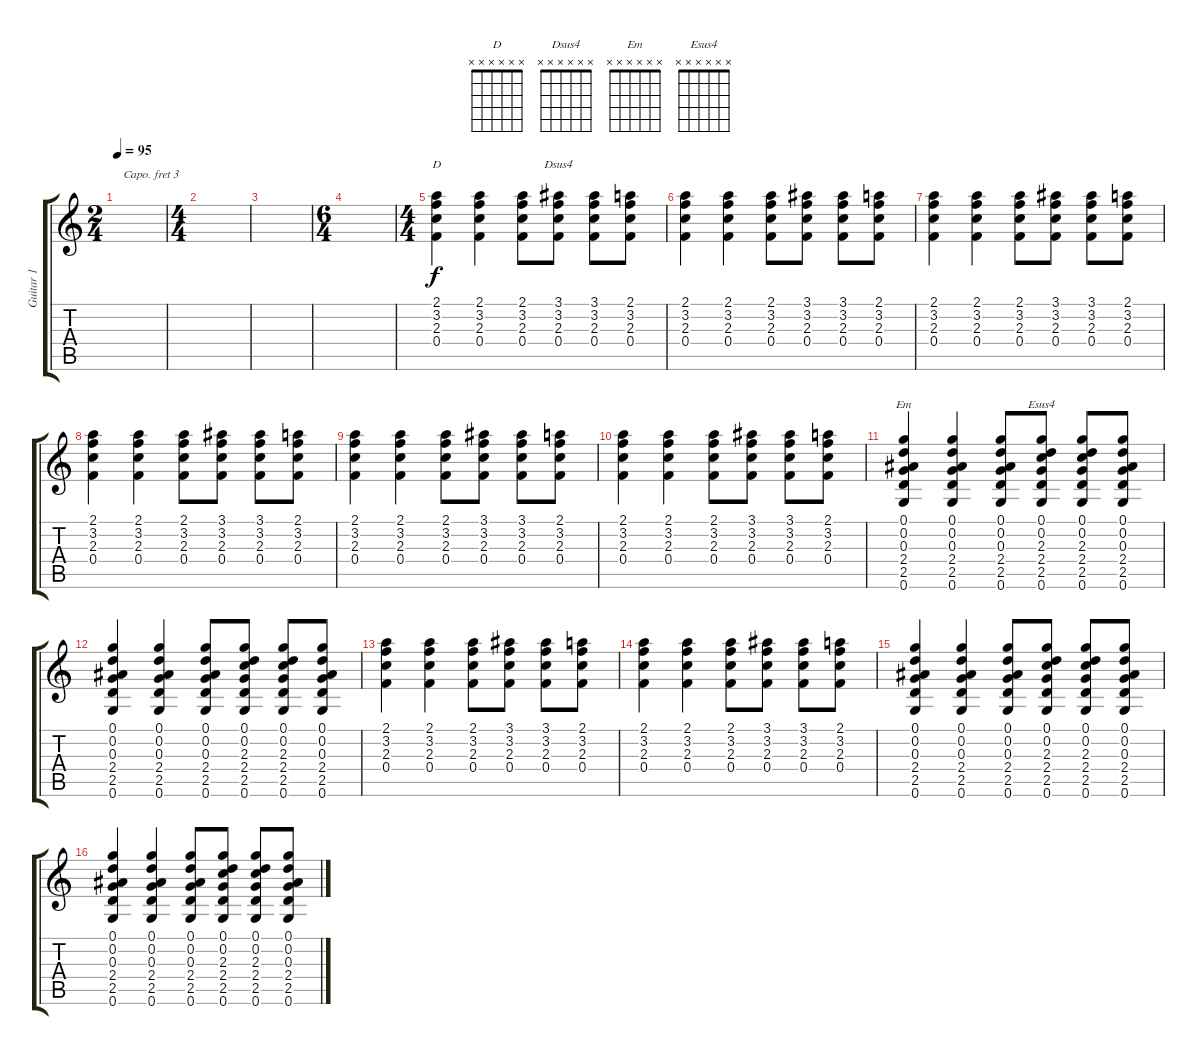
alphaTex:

\track ("Guitar 1" "Guitar 1") {instrument acousticguitarsteel}
\staff {score tabs}
\capo 3
\tuning (E4 B3 G3 D3 A2 E2) {hide}
\chord ("D" x x x x x x) {firstfret 0}
\chord ("Dsus4" x x x x x x) {firstfret 0}
\chord ("Em" x x x x x x) {firstfret 0}
\chord ("Esus4" x x x x x x) {firstfret 0}
\ts (2 4)
\tempo 95
\clef g2
\ks c
|
\ts (4 4)
|
|
\ts (6 4)
|
\ts (4 4)
(2.1 3.2 2.3 0.4).4{ch "D"} (2.1 3.2 2.3 0.4).4 (2.1 3.2 2.3 0.4).8 (3.1 3.2 2.3 0.4).8{ch "Dsus4"} (3.1 3.2 2.3 0.4).8 (2.1 3.2 2.3 0.4).8 |
(2.1 3.2 2.3 0.4).4 (2.1 3.2 2.3 0.4).4 (2.1 3.2 2.3 0.4).8 (3.1 3.2 2.3 0.4).8 (3.1 3.2 2.3 0.4).8 (2.1 3.2 2.3 0.4).8 |
(2.1 3.2 2.3 0.4).4 (2.1 3.2 2.3 0.4).4 (2.1 3.2 2.3 0.4).8 (3.1 3.2 2.3 0.4).8 (3.1 3.2 2.3 0.4).8 (2.1 3.2 2.3 0.4).8 |
(2.1 3.2 2.3 0.4).4 (2.1 3.2 2.3 0.4).4 (2.1 3.2 2.3 0.4).8 (3.1 3.2 2.3 0.4).8 (3.1 3.2 2.3 0.4).8 (2.1 3.2 2.3 0.4).8 |
(2.1 3.2 2.3 0.4).4 (2.1 3.2 2.3 0.4).4 (2.1 3.2 2.3 0.4).8 (3.1 3.2 2.3 0.4).8 (3.1 3.2 2.3 0.4).8 (2.1 3.2 2.3 0.4).8 |
(2.1 3.2 2.3 0.4).4 (2.1 3.2 2.3 0.4).4 (2.1 3.2 2.3 0.4).8 (3.1 3.2 2.3 0.4).8 (3.1 3.2 2.3 0.4).8 (2.1 3.2 2.3 0.4).8 |
(0.1 0.2 0.3 2.4 2.5 0.6).4{ch "Em"} (0.1 0.2 0.3 2.4 2.5 0.6).4 (0.1 0.2 0.3 2.4 2.5 0.6).8 (0.1 0.2 2.3 2.4 2.5 0.6).8{ch "Esus4"} (0.1 0.2 2.3 2.4 2.5 0.6).8 (0.1 0.2 0.3 2.4 2.5 0.6).8 |
(0.1 0.2 0.3 2.4 2.5 0.6).4 (0.1 0.2 0.3 2.4 2.5 0.6).4 (0.1 0.2 0.3 2.4 2.5 0.6).8 (0.1 0.2 2.3 2.4 2.5 0.6).8 (0.1 0.2 2.3 2.4 2.5 0.6).8 (0.1 0.2 0.3 2.4 2.5 0.6).8 |
(2.1 3.2 2.3 0.4).4 (2.1 3.2 2.3 0.4).4 (2.1 3.2 2.3 0.4).8 (3.1 3.2 2.3 0.4).8 (3.1 3.2 2.3 0.4).8 (2.1 3.2 2.3 0.4).8 |
(2.1 3.2 2.3 0.4).4 (2.1 3.2 2.3 0.4).4 (2.1 3.2 2.3 0.4).8 (3.1 3.2 2.3 0.4).8 (3.1 3.2 2.3 0.4).8 (2.1 3.2 2.3 0.4).8 |
(0.1 0.2 0.3 2.4 2.5 0.6).4 (0.1 0.2 0.3 2.4 2.5 0.6).4 (0.1 0.2 0.3 2.4 2.5 0.6).8 (0.1 0.2 2.3 2.4 2.5 0.6).8 (0.1 0.2 2.3 2.4 2.5 0.6).8 (0.1 0.2 0.3 2.4 2.5 0.6).8 |
(0.1 0.2 0.3 2.4 2.5 0.6).4 (0.1 0.2 0.3 2.4 2.5 0.6).4 (0.1 0.2 0.3 2.4 2.5 0.6).8 (0.1 0.2 2.3 2.4 2.5 0.6).8 (0.1 0.2 2.3 2.4 2.5 0.6).8 (0.1 0.2 0.3 2.4 2.5 0.6).8
